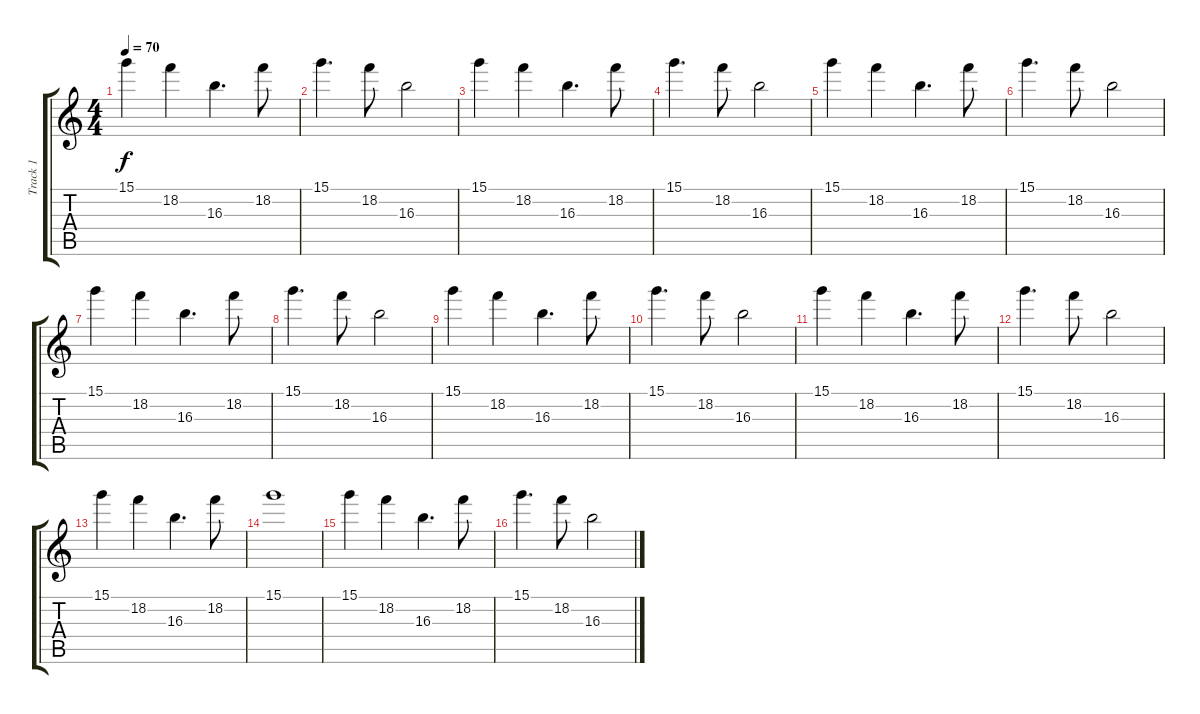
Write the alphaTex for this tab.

\track ("Track 1" "Track 1") {instrument acousticguitarnylon}
\staff {score tabs}
\tuning (E4 B3 G3 D3 A2 E2) {hide}
\ts (4 4)
\tempo 70
\clef g2
\ks c
15.1.4{dy f} 18.2.4 16.3.4{d} 18.2.8 |
15.1.4{d} 18.2.8 16.3.2 |
15.1.4 18.2.4 16.3.4{d} 18.2.8 |
15.1.4{d} 18.2.8 16.3.2 |
15.1.4 18.2.4 16.3.4{d} 18.2.8 |
15.1.4{d} 18.2.8 16.3.2 |
15.1.4 18.2.4 16.3.4{d} 18.2.8 |
15.1.4{d} 18.2.8 16.3.2 |
15.1.4 18.2.4 16.3.4{d} 18.2.8 |
15.1.4{d} 18.2.8 16.3.2 |
15.1.4 18.2.4 16.3.4{d} 18.2.8 |
15.1.4{d} 18.2.8 16.3.2 |
15.1.4 18.2.4 16.3.4{d} 18.2.8 |
15.1.1 |
15.1.4 18.2.4 16.3.4{d} 18.2.8 |
15.1.4{d} 18.2.8 16.3.2
